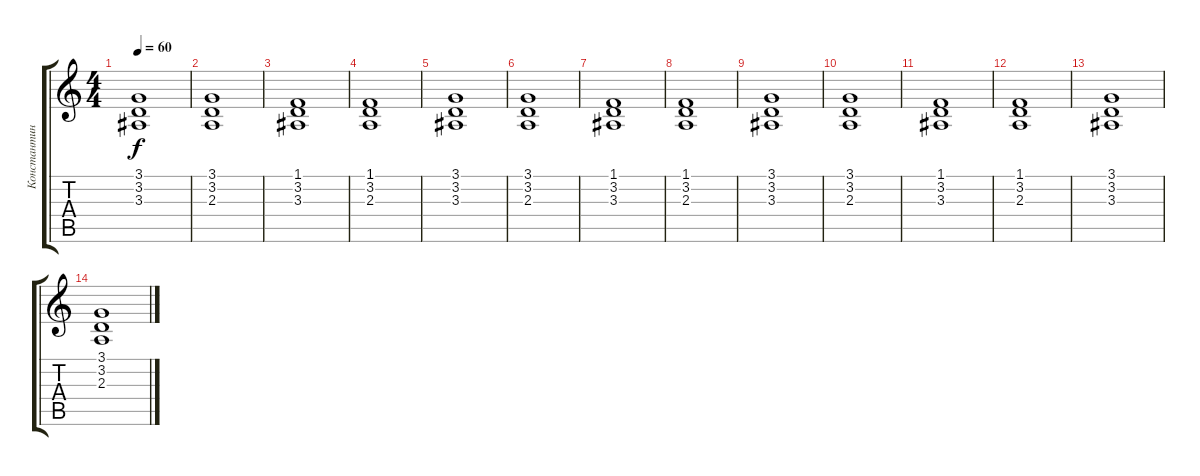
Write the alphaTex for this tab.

\track ("Константин Бекрев" "Константин") {instrument synthstrings2}
\staff {score tabs}
\tuning (E4 B3 G3 D3 A2 E2) {hide}
\ts (4 4)
\tempo 60
\clef g2
\ks c
(3.1 3.2 3.3).1{dy f} |
(3.1 3.2 2.3).1 |
(1.1 3.2 3.3).1 |
(1.1 3.2 2.3).1 |
(3.1 3.2 3.3).1 |
(3.1 3.2 2.3).1 |
(1.1 3.2 3.3).1 |
(1.1 3.2 2.3).1 |
(3.1 3.2 3.3).1 |
(3.1 3.2 2.3).1 |
(1.1 3.2 3.3).1 |
(1.1 3.2 2.3).1 |
(3.1 3.2 3.3).1 |
(3.1 3.2 2.3).1
